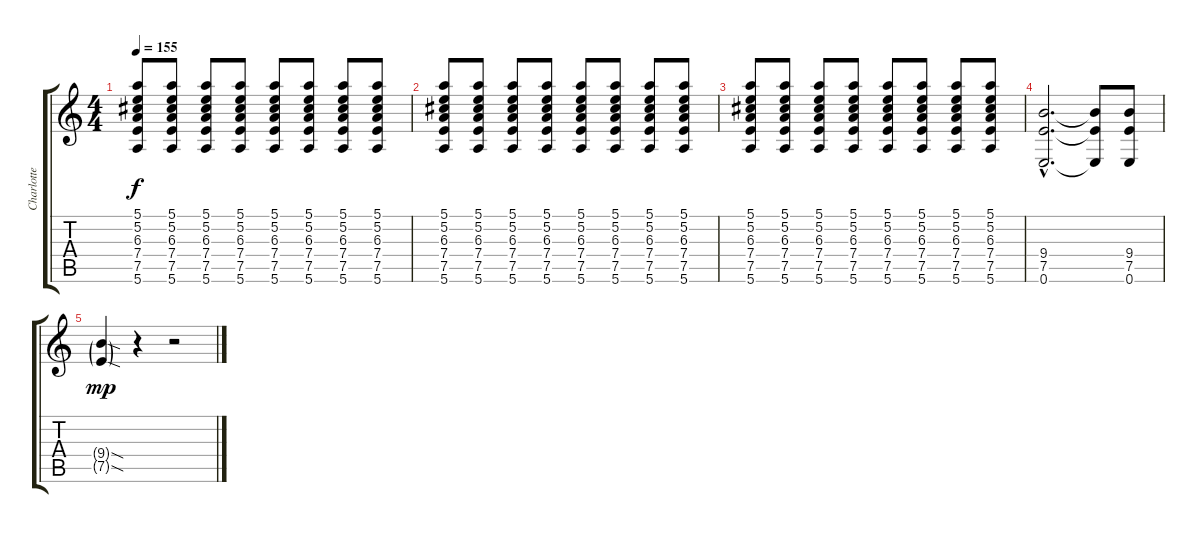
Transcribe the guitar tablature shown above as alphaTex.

\track ("Charlotte Hatherley" "Charlotte ") {instrument electricguitarclean}
\staff {score tabs}
\tuning (E4 B3 G3 D3 A2 E2) {hide}
\ts (4 4)
\tempo 155
\clef g2
\ks c
(5.1 5.2 6.3 7.4 7.5 5.6).8{dy f} (5.1 5.2 6.3 7.4 7.5 5.6).8 (5.1 5.2 6.3 7.4 7.5 5.6).8 (5.1 5.2 6.3 7.4 7.5 5.6).8 (5.1 5.2 6.3 7.4 7.5 5.6).8 (5.1 5.2 6.3 7.4 7.5 5.6).8 (5.1 5.2 6.3 7.4 7.5 5.6).8 (5.1 5.2 6.3 7.4 7.5 5.6).8 |
(5.1 5.2 6.3 7.4 7.5 5.6).8 (5.1 5.2 6.3 7.4 7.5 5.6).8 (5.1 5.2 6.3 7.4 7.5 5.6).8 (5.1 5.2 6.3 7.4 7.5 5.6).8 (5.1 5.2 6.3 7.4 7.5 5.6).8 (5.1 5.2 6.3 7.4 7.5 5.6).8 (5.1 5.2 6.3 7.4 7.5 5.6).8 (5.1 5.2 6.3 7.4 7.5 5.6).8 |
(5.1 5.2 6.3 7.4 7.5 5.6).8 (5.1 5.2 6.3 7.4 7.5 5.6).8 (5.1 5.2 6.3 7.4 7.5 5.6).8 (5.1 5.2 6.3 7.4 7.5 5.6).8 (5.1 5.2 6.3 7.4 7.5 5.6).8 (5.1 5.2 6.3 7.4 7.5 5.6).8 (5.1 5.2 6.3 7.4 7.5 5.6).8 (5.1 5.2 6.3 7.4 7.5 5.6).8 |
(9.4{hac} 7.5{hac} 0.6{hac}).2{d} (9.4{t} 7.5{t} 0.6{t}).8 (9.4 7.5 0.6).8 |
(9.4{sod g} 7.5{sod g}).4{dy mp} r.4 r.2
